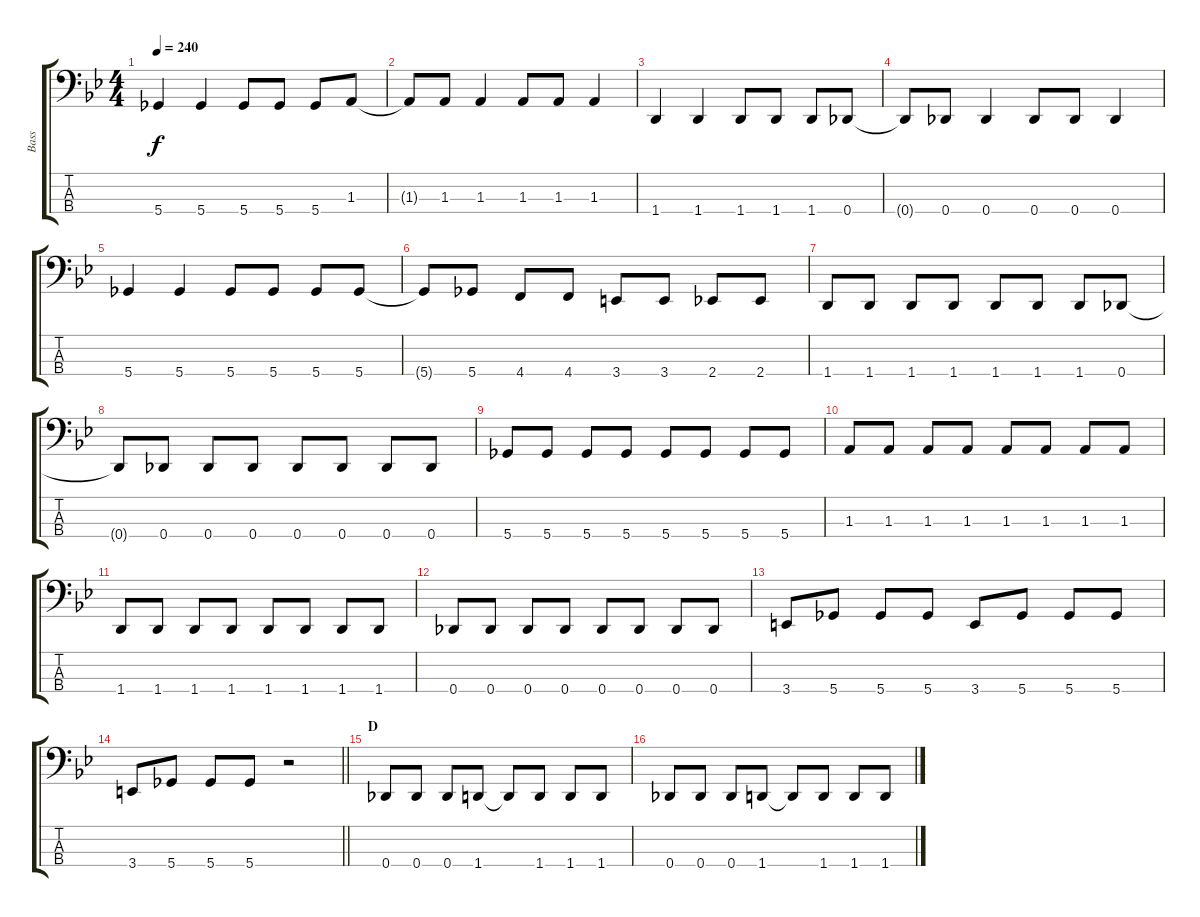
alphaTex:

\track ("Bass" "Bass") {instrument electricbasspick}
\staff {score tabs}
\tuning (Gb2 Db2 Ab1 Db1) {hide}
\ts (4 4)
\tempo 240
\clef f4
\ks bb
5.4.4{dy f} 5.4.4 5.4.8 5.4.8 5.4.8 1.3.8 |
1.3{t}.8 1.3.8 1.3.4 1.3.8 1.3.8 1.3.4 |
1.4.4 1.4.4 1.4.8 1.4.8 1.4.8 0.4.8 |
0.4{t}.8 0.4.8 0.4.4 0.4.8 0.4.8 0.4.4 |
5.4.4 5.4.4 5.4.8 5.4.8 5.4.8 5.4.8 |
5.4{t}.8 5.4.8 4.4.8 4.4.8 3.4.8 3.4.8 2.4.8 2.4.8 |
1.4.8 1.4.8 1.4.8 1.4.8 1.4.8 1.4.8 1.4.8 0.4.8 |
0.4{t}.8 0.4.8 0.4.8 0.4.8 0.4.8 0.4.8 0.4.8 0.4.8 |
5.4.8 5.4.8 5.4.8 5.4.8 5.4.8 5.4.8 5.4.8 5.4.8 |
1.3.8 1.3.8 1.3.8 1.3.8 1.3.8 1.3.8 1.3.8 1.3.8 |
1.4.8 1.4.8 1.4.8 1.4.8 1.4.8 1.4.8 1.4.8 1.4.8 |
0.4.8 0.4.8 0.4.8 0.4.8 0.4.8 0.4.8 0.4.8 0.4.8 |
3.4.8 5.4.8 5.4.8 5.4.8 3.4.8 5.4.8 5.4.8 5.4.8 |
\barLineRight lightlight
3.4.8 5.4.8 5.4.8 5.4.8 r.2 |
\section ("" "D")
0.4.8 0.4.8 0.4.8 1.4.8 1.4{t}.8 1.4.8 1.4.8 1.4.8 |
0.4.8 0.4.8 0.4.8 1.4.8 1.4{t}.8 1.4.8 1.4.8 1.4.8
